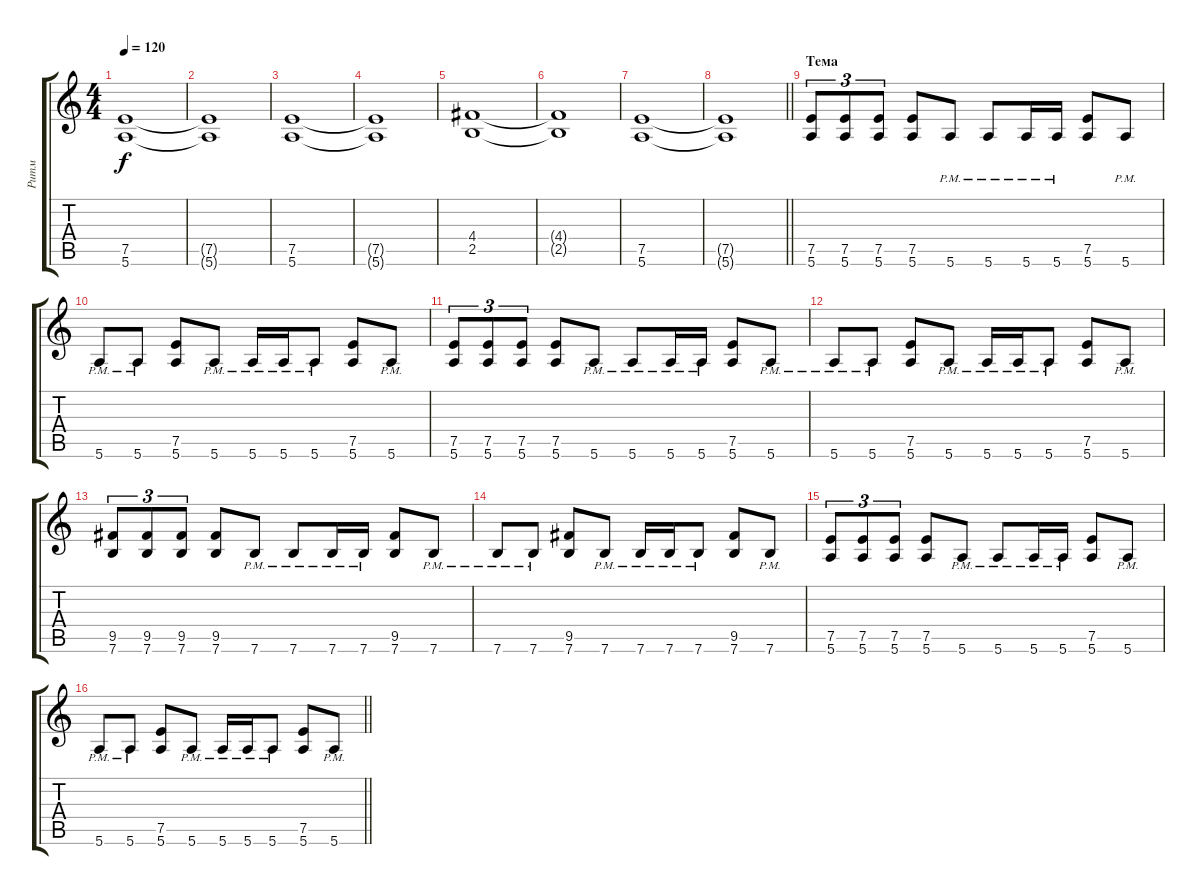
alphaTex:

\track ("Ритм" "Ритм") {instrument distortionguitar}
\staff {score tabs}
\tuning (E4 B3 G3 D3 A2 E2) {hide}
\ts (4 4)
\tempo 120
\clef g2
\ks c
(7.5 5.6).1{dy f} |
(7.5{t} 5.6{t}).1 |
(7.5 5.6).1 |
(7.5{t} 5.6{t}).1 |
(4.4 2.5).1 |
(4.4{t} 2.5{t}).1 |
(7.5 5.6).1 |
\barLineRight lightlight
(7.5{t} 5.6{t}).1 |
\section ("" "Тема")
(7.5 5.6).8{tu (3 2)} (7.5 5.6).8{tu (3 2)} (7.5 5.6).8{tu (3 2)} (7.5 5.6).8 5.6{pm}.8 5.6{pm}.8 5.6{pm}.16 5.6{pm}.16 (7.5 5.6).8 5.6{pm}.8 |
5.6{pm}.8 5.6{pm}.8 (7.5 5.6).8 5.6{pm}.8 5.6{pm}.16 5.6{pm}.16 5.6{pm}.8 (7.5 5.6).8 5.6{pm}.8 |
(7.5 5.6).8{tu (3 2)} (7.5 5.6).8{tu (3 2)} (7.5 5.6).8{tu (3 2)} (7.5 5.6).8 5.6{pm}.8 5.6{pm}.8 5.6{pm}.16 5.6{pm}.16 (7.5 5.6).8 5.6{pm}.8 |
5.6{pm}.8 5.6{pm}.8 (7.5 5.6).8 5.6{pm}.8 5.6{pm}.16 5.6{pm}.16 5.6{pm}.8 (7.5 5.6).8 5.6{pm}.8 |
(9.5 7.6).8{tu (3 2)} (9.5 7.6).8{tu (3 2)} (9.5 7.6).8{tu (3 2)} (9.5 7.6).8 7.6{pm}.8 7.6{pm}.8 7.6{pm}.16 7.6{pm}.16 (9.5 7.6).8 7.6{pm}.8 |
7.6{pm}.8 7.6{pm}.8 (9.5 7.6).8 7.6{pm}.8 7.6{pm}.16 7.6{pm}.16 7.6{pm}.8 (9.5 7.6).8 7.6{pm}.8 |
(7.5 5.6).8{tu (3 2)} (7.5 5.6).8{tu (3 2)} (7.5 5.6).8{tu (3 2)} (7.5 5.6).8 5.6{pm}.8 5.6{pm}.8 5.6{pm}.16 5.6{pm}.16 (7.5 5.6).8 5.6{pm}.8 |
\barLineRight lightlight
5.6{pm}.8 5.6{pm}.8 (7.5 5.6).8 5.6{pm}.8 5.6{pm}.16 5.6{pm}.16 5.6{pm}.8 (7.5 5.6).8 5.6{pm}.8
